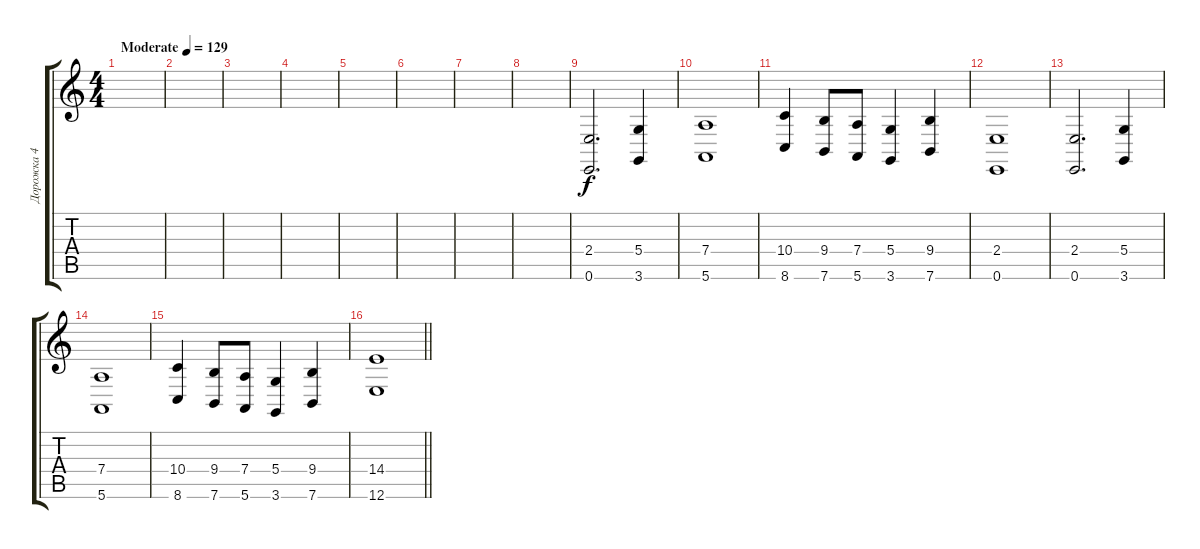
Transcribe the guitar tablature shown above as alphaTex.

\track ("Дорожка 4" "Дорожка 4") {instrument lead5charang}
\staff {score tabs}
\tuning (E4 B3 G3 D3 A2 E2) {hide}
\ts (4 4)
\tempo (129 "Moderate")
\clef g2
\ks c
|
|
|
|
|
|
|
|
(2.4 0.6).2{d instrument lead5charang} (5.4 3.6).4 |
(7.4 5.6).1 |
(10.4 8.6).4 (9.4 7.6).8 (7.4 5.6).8 (5.4 3.6).4 (9.4 7.6).4 |
(2.4 0.6).1 |
(2.4 0.6).2{d} (5.4 3.6).4 |
(7.4 5.6).1 |
(10.4 8.6).4 (9.4 7.6).8 (7.4 5.6).8 (5.4 3.6).4 (9.4 7.6).4 |
\barLineRight lightlight
(14.4 12.6).1
